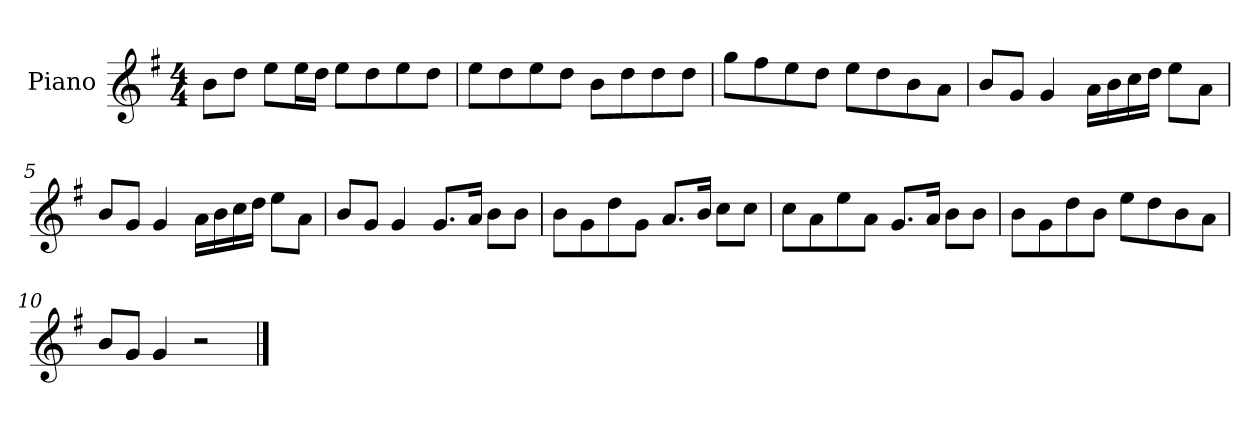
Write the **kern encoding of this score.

**kern
*part1
*staff1
*I"Piano
*I'P-no
*clefG2
*k[f#]
*M4/4
*MM90
=1
8b\L
8dd\J
8ee\L
16ee\L
16dd\JJ
8ee\L
8dd\
8ee\
8dd\J
=2
8ee\L
8dd\
8ee\
8dd\J
8b\L
8dd\
8dd\
8dd\J
=3
8gg\L
8ff#\
8ee\
8dd\J
8ee\L
8dd\
8b\
8a\J
=4
8b/L
8g/J
4g/
16a\LL
16b\
16cc\
16dd\JJ
8ee\L
8a\J
!!LO:LB:g=z
=5
8b/L
8g/J
4g/
16a\LL
16b\
16cc\
16dd\JJ
8ee\L
8a\J
=6
8b/L
8g/J
4g/
8.g/L
16a/Jk
8b\L
8b\J
=7
8b\L
8g\
8dd\
8g\J
8.a/L
16b/Jk
8cc\L
8cc\J
=8
8cc\L
8a\
8ee\
8a\J
8.g/L
16a/Jk
8b\L
8b\J
=9
8b\L
8g\
8dd\
8b\J
8ee\L
8dd\
8b\
8a\J
!!LO:LB:g=z
=10
8b/L
8g/J
4g/
2r
==
*-
